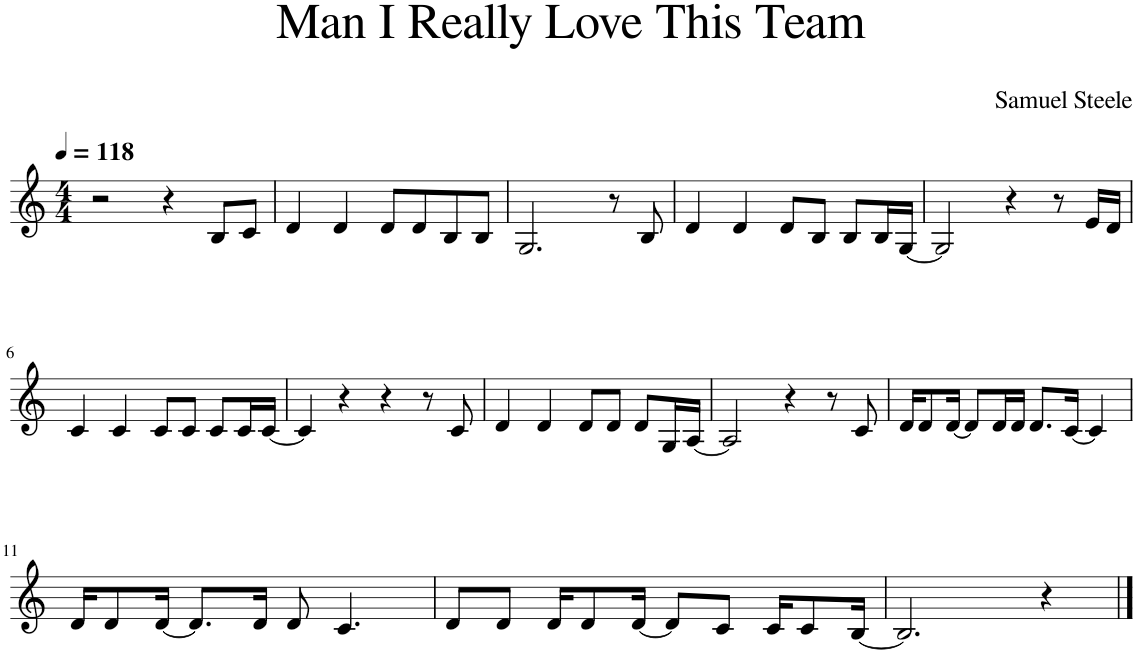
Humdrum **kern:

**kern
*part1
*staff1
*I"Piano
*I'Pno.
*clefG2
*k[]
*M4/4
*MM118
=1
2r
4r
8B/L
8c/J
=2
4d/
4d/
8d/L
8d/
8B/
8B/J
=3
2.G/
8r
8B/
=4
4d/
4d/
8d/L
8B/J
8B/L
16B/L
[16G/JJ
=5
2G/]
4r
8r
16e/LL
16d/JJ
!!LO:LB:g=z
=6
4c/
4c/
8c/L
8c/J
8c/L
16c/L
[16c/JJ
=7
4c/]
4r
4r
8r
8c/
=8
4d/
4d/
8d/L
8d/J
8d/L
16G/L
[16A/JJ
=9
2A/]
4r
8r
8c/
=10
16d/KL
8d/
[16d/Jk
8d/L]
16d/L
16d/JJ
8.d/L
[16c/Jk
4c/]
!!LO:LB:g=z
=11
16d/KL
8d/
[16d/Jk
8.d/L]
16d/Jk
8d/
4.c/
=12
8d/L
8d/J
16d/KL
8d/
[16d/Jk
8d/L]
8c/J
16c/KL
8c/
[16B/Jk
=13
2.B/]
4r
==
*-
